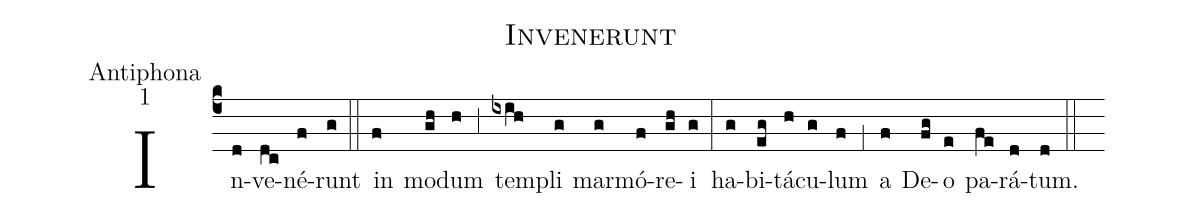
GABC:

name:Invenerunt;
office-part:Antiphona;
mode:1;
%%
(c4) In(d)ve(dc)né(f)runt(g) (::) in(f) mo(gh)dum(h) (;3) tem(ixih)pli(g) mar(g)mó(f)re(gh)i(g) (:) ha(g)bi(eg)tá(h)cu(g)lum(f) (;1) a(f) De(fg)o(e) pa(fe)rá(d)tum.(d) (::)
